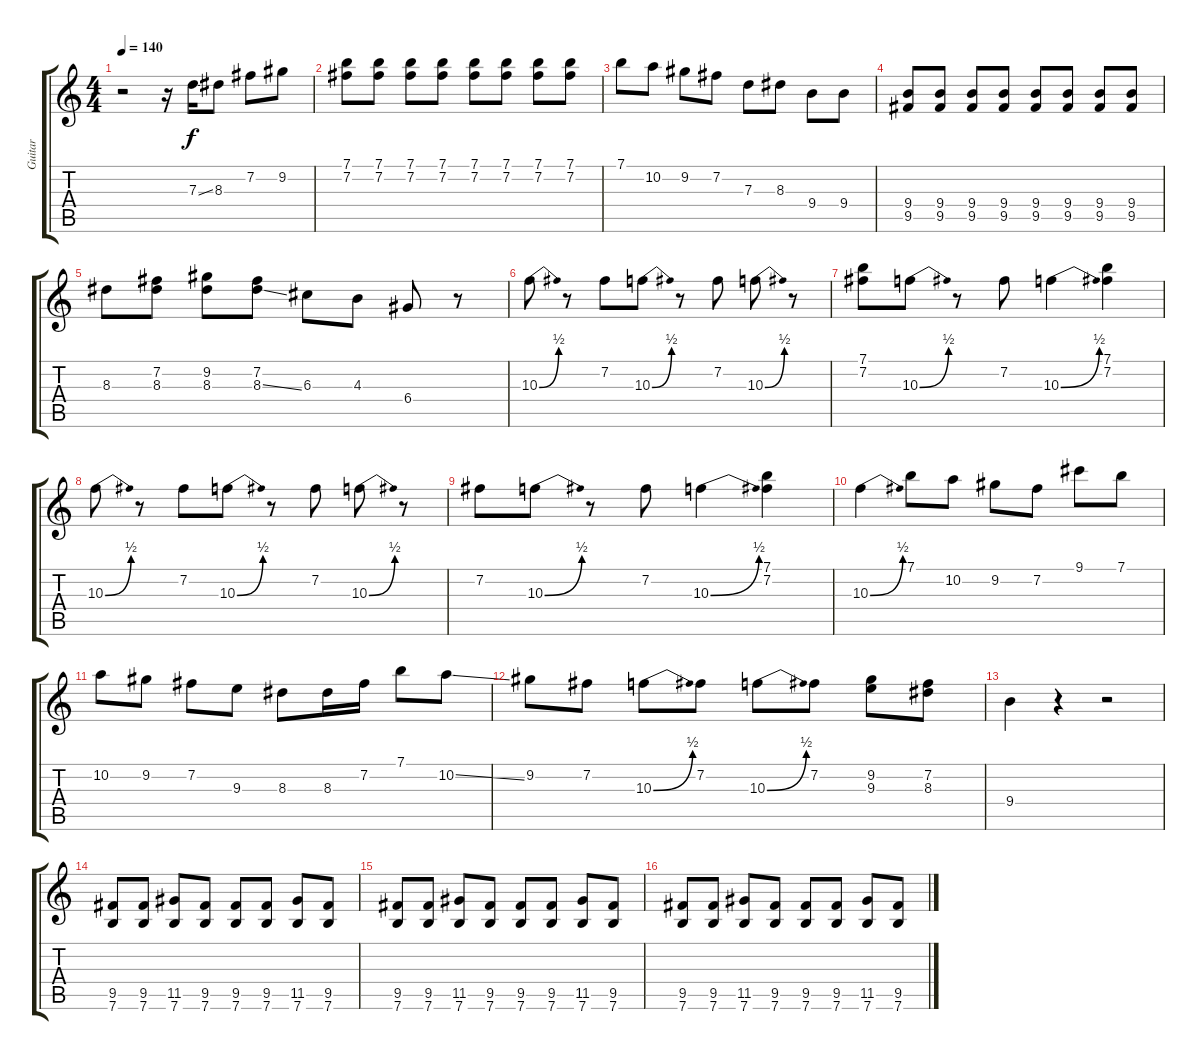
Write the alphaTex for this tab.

\track ("Guitar" "Guitar") {instrument electricguitarclean}
\staff {score tabs}
\tuning (E4 B3 G3 D3 A2 E2) {hide}
\ts (4 4)
\tempo 140
\clef g2
\ks c
r.2{dy f instrument electricguitarclean} r.16 7.3{ss}.16 8.3.8 7.2.8 9.2.8 |
(7.1 7.2).8 (7.1 7.2).8 (7.1 7.2).8 (7.1 7.2).8 (7.1 7.2).8 (7.1 7.2).8 (7.1 7.2).8 (7.1 7.2).8 |
7.1.8 10.2.8 9.2.8 7.2.8 7.3.8 8.3.8 9.4.8 9.4.8 |
(9.4 9.5).8 (9.4 9.5).8 (9.4 9.5).8 (9.4 9.5).8 (9.4 9.5).8 (9.4 9.5).8 (9.4 9.5).8 (9.4 9.5).8 |
8.3.8 (7.2 8.3).8 (9.2 8.3).8 (7.2 8.3{ss}).8 6.3.8 4.3.8 6.4.8 r.8 |
10.3{be (bend 0 0 60 2)}.8 r.8 7.2.8 10.3{be (bend 0 0 60 2)}.8 r.8 7.2.8 10.3{be (bend 0 0 60 2)}.8 r.8 |
(7.1 7.2).8 10.3{be (bend 0 0 60 2)}.8 r.8 7.2.8 10.3{be (bend 0 0 60 2)}.4 (7.1 7.2).4 |
10.3{be (bend 0 0 60 2)}.8 r.8 7.2.8 10.3{be (bend 0 0 60 2)}.8 r.8 7.2.8 10.3{be (bend 0 0 60 2)}.8 r.8 |
7.2.8 10.3{be (bend 0 0 60 2)}.8 r.8 7.2.8 10.3{be (bend 0 0 60 2)}.4 (7.1 7.2).4 |
10.3{be (bend 0 0 60 2)}.4 7.1.8 10.2.8 9.2.8 7.2.8 9.1.8 7.1.8 |
10.2.8 9.2.8 7.2.8 9.3.8 8.3.8 8.3.16 7.2.16 7.1.8 10.2{ss}.8 |
9.2.8 7.2.8 10.3{be (bend 0 0 60 2)}.8 7.2.8 10.3{be (bend 0 0 60 2)}.8 7.2.8 (9.2 9.3).8 (7.2 8.3).8 |
9.4.4 r.4 r.2 |
(9.5 7.6).8 (9.5 7.6).8 (11.5 7.6).8 (9.5 7.6).8 (9.5 7.6).8 (9.5 7.6).8 (11.5 7.6).8 (9.5 7.6).8 |
(9.5 7.6).8 (9.5 7.6).8 (11.5 7.6).8 (9.5 7.6).8 (9.5 7.6).8 (9.5 7.6).8 (11.5 7.6).8 (9.5 7.6).8 |
(9.5 7.6).8 (9.5 7.6).8 (11.5 7.6).8 (9.5 7.6).8 (9.5 7.6).8 (9.5 7.6).8 (11.5 7.6).8 (9.5 7.6).8
